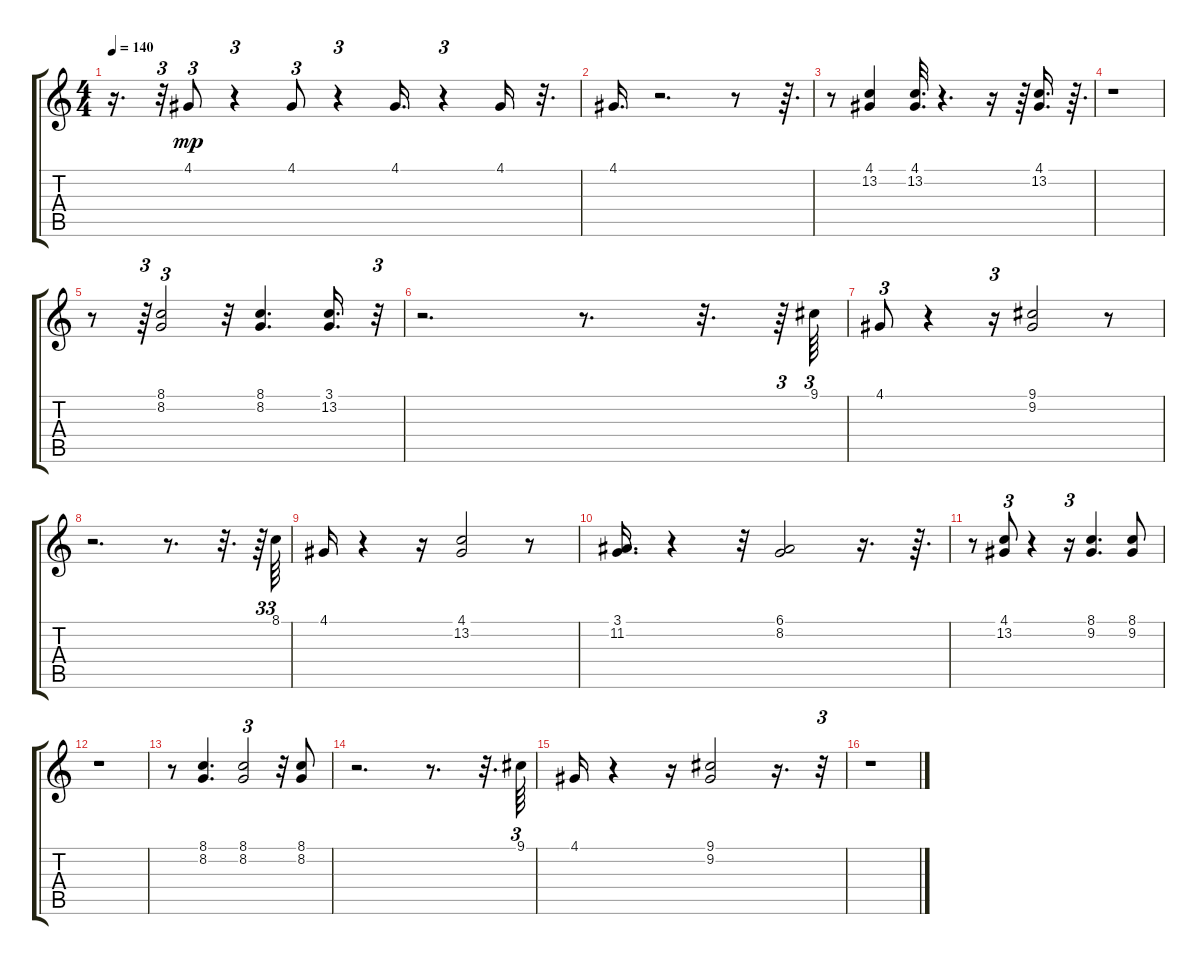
\track "" {instrument brasssection}
\staff {score tabs}
\tuning (E4 B3 G3 D3 A2 E2) {hide}
\ts (4 4)
\tempo 140
\clef g2
\ks c
r.16{d dy mp} r.32{tu (3 2)} 4.1.8{tu (3 2)} r.4{tu (3 2)} 4.1.8{tu (3 2)} r.4{tu (3 2)} 4.1.16{d} r.4{tu (3 2)} 4.1.16 r.32{d} |
4.1.16{d} r.2{d} r.8 r.64{d} |
r.8 (4.1 13.2).4 (4.1 13.2).32{d} r.4{d} r.16 r.64 (4.1 13.2).16{d} r.64{d} |
r.1 |
r.8 r.64{tu (3 2)} (8.1 8.2).2{tu (3 2)} r.32 (8.1 8.2).4{d} (3.1 13.2).16{d} r.32{tu (3 2)} |
r.2{d} r.8{d} r.32{d} r.64{tu (3 2)} 9.1.64{tu (3 2)} |
4.1.8{tu (3 2)} r.4 r.16{tu (3 2)} (9.1 9.2).2 r.8 |
r.2{d} r.8{d} r.32{d} r.64{tu (3 2)} 8.1.64{tu (3 2)} |
4.1.16 r.4 r.16 (4.1 13.2).2 r.8 |
(3.1 11.2).16{d} r.4 r.32 (6.1 8.2).2 r.16{d} r.64{d} |
r.8 (4.1 13.2).8{tu (3 2)} r.4 r.16{tu (3 2)} (8.1 9.2).4{d} (8.1 9.2).8 |
r.1 |
r.8 (8.1 8.2).4{d} (8.1 8.2).2{tu (3 2)} r.32 (8.1 8.2).8 |
r.2{d} r.8{d} r.32{d} 9.1.64{tu (3 2)} |
4.1.16 r.4 r.16 (9.1 9.2).2 r.16{d} r.32{tu (3 2)} |
r.1
